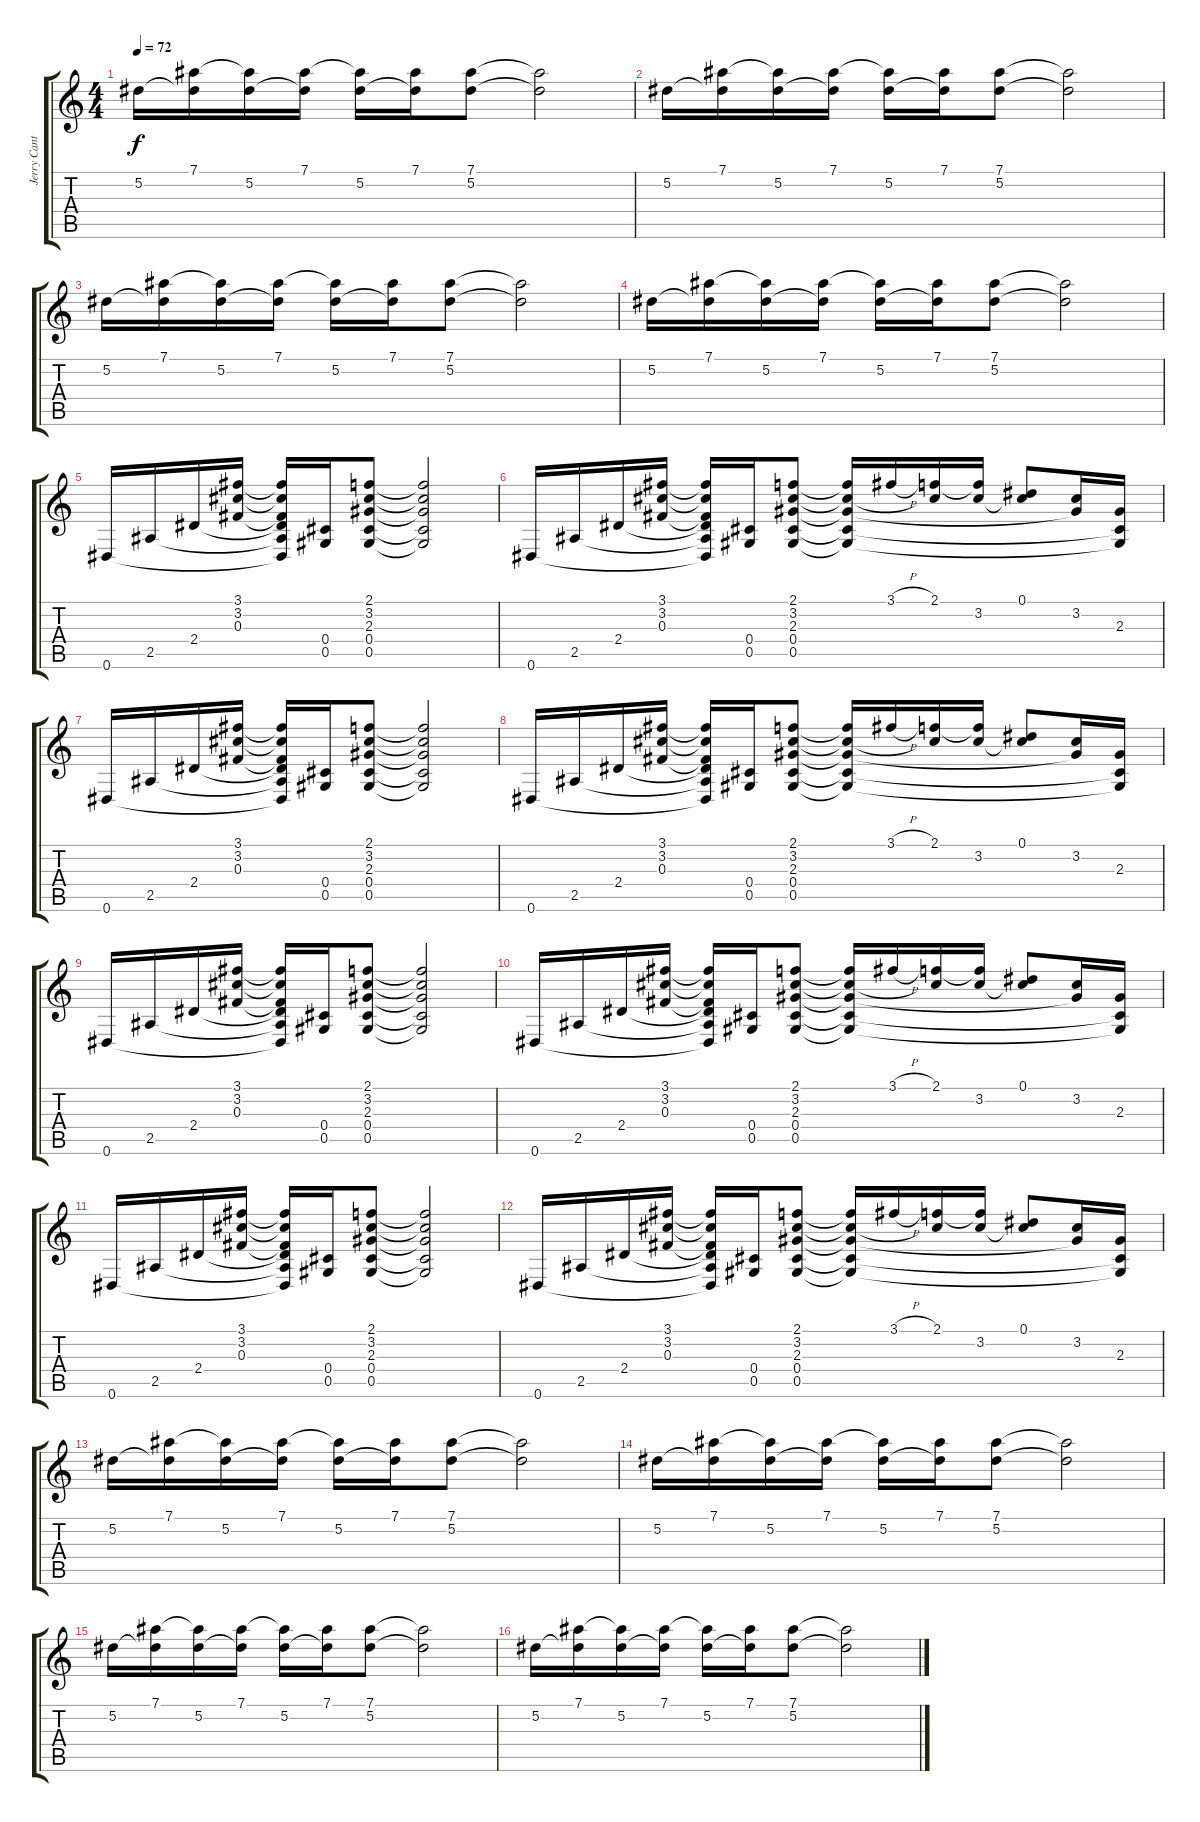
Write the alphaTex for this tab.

\track ("Jerry Cantrell - Guitar 4 - Clean" "Jerry Cant") {instrument electricguitarclean}
\staff {score tabs}
\tuning (Eb4 Bb3 Gb3 Db3 Ab2 Eb2) {hide}
\ts (4 4)
\tempo 72
\clef g2
\ks c
5.2.16{dy f} (7.1 5.2{t}).16 (7.1{t} 5.2).16 (7.1 5.2{t}).16 (7.1{t} 5.2).16 (7.1 5.2{t}).16 (7.1 5.2).8 (7.1{t} 5.2{t}).2 |
5.2.16 (7.1 5.2{t}).16 (7.1{t} 5.2).16 (7.1 5.2{t}).16 (7.1{t} 5.2).16 (7.1 5.2{t}).16 (7.1 5.2).8 (7.1{t} 5.2{t}).2 |
5.2.16 (7.1 5.2{t}).16 (7.1{t} 5.2).16 (7.1 5.2{t}).16 (7.1{t} 5.2).16 (7.1 5.2{t}).16 (7.1 5.2).8 (7.1{t} 5.2{t}).2 |
5.2.16 (7.1 5.2{t}).16 (7.1{t} 5.2).16 (7.1 5.2{t}).16 (7.1{t} 5.2).16 (7.1 5.2{t}).16 (7.1 5.2).8 (7.1{t} 5.2{t}).2 |
0.6.16 2.5.16 2.4.16 (3.1 3.2 0.3).16 (3.1{t} 3.2{t} 0.3{t} 2.4{t} 2.5{t} 0.6{t}).16 (0.4 0.5).16 (2.1 3.2 2.3 0.4 0.5).8 (2.1{t} 3.2{t} 2.3{t} 0.4{t} 0.5{t}).2 |
0.6.16 2.5.16 2.4.16 (3.1 3.2 0.3).16 (3.1{t} 3.2{t} 0.3{t} 2.4{t} 2.5{t} 0.6{t}).16 (0.4 0.5).16 (2.1 3.2 2.3 0.4 0.5).8 (2.1{t} 3.2{t} 2.3{t} 0.4{t} 0.5{t}).16 3.1{h}.16 (2.1 3.2{t}).16 (2.1{t} 3.2).16 (0.1 3.2{t}).8 (3.2 2.3{t}).16 (2.3 0.4{t} 0.5{t}).16 |
0.6.16 2.5.16 2.4.16 (3.1 3.2 0.3).16 (3.1{t} 3.2{t} 0.3{t} 2.4{t} 2.5{t} 0.6{t}).16 (0.4 0.5).16 (2.1 3.2 2.3 0.4 0.5).8 (2.1{t} 3.2{t} 2.3{t} 0.4{t} 0.5{t}).2 |
0.6.16 2.5.16 2.4.16 (3.1 3.2 0.3).16 (3.1{t} 3.2{t} 0.3{t} 2.4{t} 2.5{t} 0.6{t}).16 (0.4 0.5).16 (2.1 3.2 2.3 0.4 0.5).8 (2.1{t} 3.2{t} 2.3{t} 0.4{t} 0.5{t}).16 3.1{h}.16 (2.1 3.2{t}).16 (2.1{t} 3.2).16 (0.1 3.2{t}).8 (3.2 2.3{t}).16 (2.3 0.4{t} 0.5{t}).16 |
0.6.16 2.5.16 2.4.16 (3.1 3.2 0.3).16 (3.1{t} 3.2{t} 0.3{t} 2.4{t} 2.5{t} 0.6{t}).16 (0.4 0.5).16 (2.1 3.2 2.3 0.4 0.5).8 (2.1{t} 3.2{t} 2.3{t} 0.4{t} 0.5{t}).2 |
0.6.16 2.5.16 2.4.16 (3.1 3.2 0.3).16 (3.1{t} 3.2{t} 0.3{t} 2.4{t} 2.5{t} 0.6{t}).16 (0.4 0.5).16 (2.1 3.2 2.3 0.4 0.5).8 (2.1{t} 3.2{t} 2.3{t} 0.4{t} 0.5{t}).16 3.1{h}.16 (2.1 3.2{t}).16 (2.1{t} 3.2).16 (0.1 3.2{t}).8 (3.2 2.3{t}).16 (2.3 0.4{t} 0.5{t}).16 |
0.6.16 2.5.16 2.4.16 (3.1 3.2 0.3).16 (3.1{t} 3.2{t} 0.3{t} 2.4{t} 2.5{t} 0.6{t}).16 (0.4 0.5).16 (2.1 3.2 2.3 0.4 0.5).8 (2.1{t} 3.2{t} 2.3{t} 0.4{t} 0.5{t}).2 |
0.6.16 2.5.16 2.4.16 (3.1 3.2 0.3).16 (3.1{t} 3.2{t} 0.3{t} 2.4{t} 2.5{t} 0.6{t}).16 (0.4 0.5).16 (2.1 3.2 2.3 0.4 0.5).8 (2.1{t} 3.2{t} 2.3{t} 0.4{t} 0.5{t}).16 3.1{h}.16 (2.1 3.2{t}).16 (2.1{t} 3.2).16 (0.1 3.2{t}).8 (3.2 2.3{t}).16 (2.3 0.4{t} 0.5{t}).16 |
5.2.16 (7.1 5.2{t}).16 (7.1{t} 5.2).16 (7.1 5.2{t}).16 (7.1{t} 5.2).16 (7.1 5.2{t}).16 (7.1 5.2).8 (7.1{t} 5.2{t}).2 |
5.2.16 (7.1 5.2{t}).16 (7.1{t} 5.2).16 (7.1 5.2{t}).16 (7.1{t} 5.2).16 (7.1 5.2{t}).16 (7.1 5.2).8 (7.1{t} 5.2{t}).2 |
5.2.16 (7.1 5.2{t}).16 (7.1{t} 5.2).16 (7.1 5.2{t}).16 (7.1{t} 5.2).16 (7.1 5.2{t}).16 (7.1 5.2).8 (7.1{t} 5.2{t}).2 |
5.2.16 (7.1 5.2{t}).16 (7.1{t} 5.2).16 (7.1 5.2{t}).16 (7.1{t} 5.2).16 (7.1 5.2{t}).16 (7.1 5.2).8 (7.1{t} 5.2{t}).2
